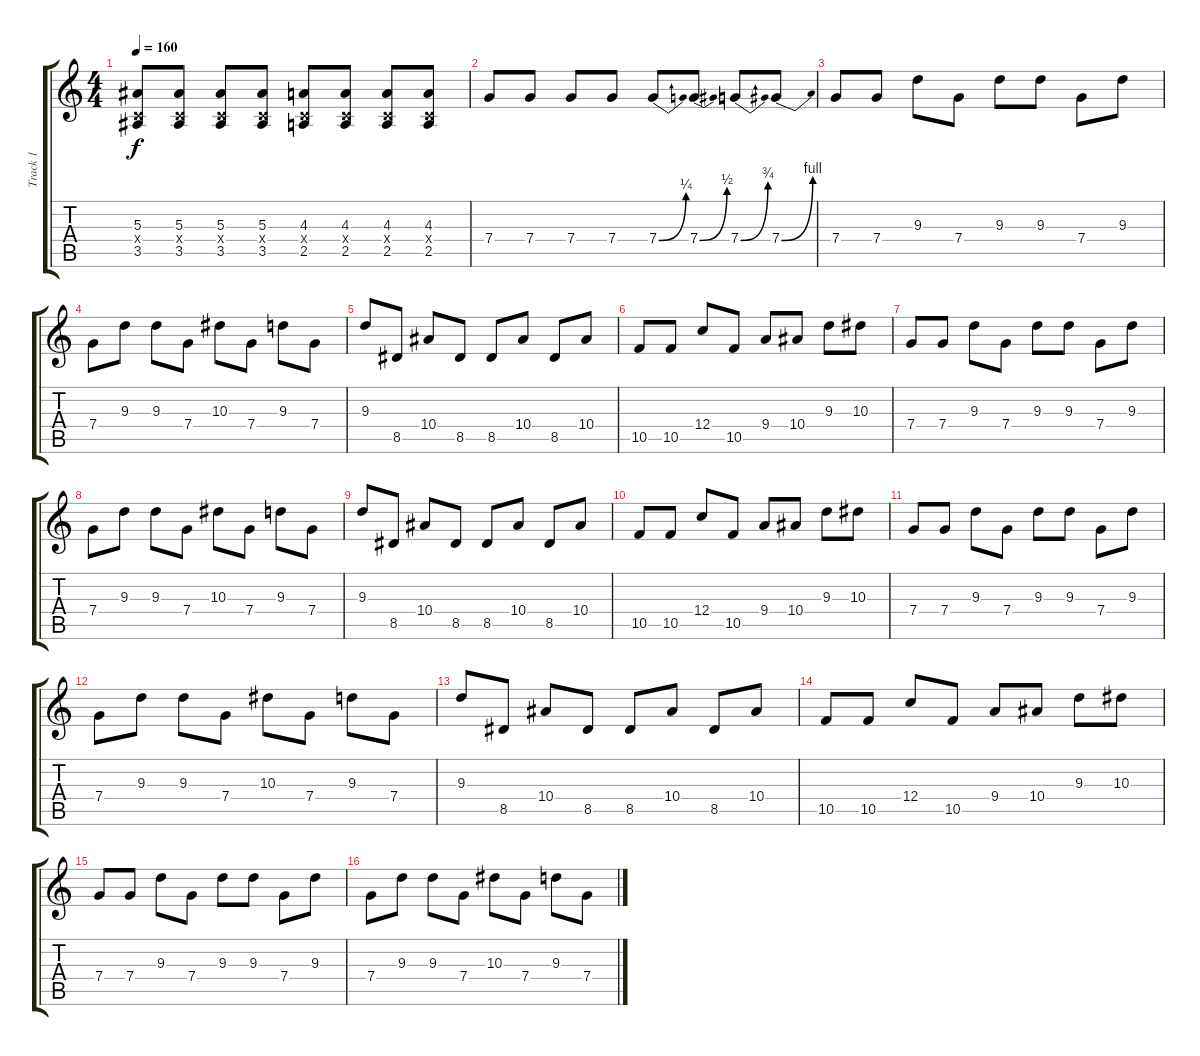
\track ("Track 1" "Track 1") {instrument acousticguitarnylon}
\staff {score tabs}
\tuning (D4 A3 F3 C3 G2 C2) {hide}
\ts (4 4)
\tempo 160
\clef g2
\ks c
(5.3 0.4{x} 3.5).8{dy f} (5.3 0.4{x} 3.5).8 (5.3 0.4{x} 3.5).8 (5.3 0.4{x} 3.5).8 (4.3 0.4{x} 2.5).8 (4.3 0.4{x} 2.5).8 (4.3 0.4{x} 2.5).8 (4.3 0.4{x} 2.5).8 |
7.4.8{instrument electricguitarclean} 7.4.8 7.4.8 7.4.8 7.4{be (bend 0 0 60 1)}.8 7.4{be (bend 0 0 60 2)}.8 7.4{be (bend 0 0 60 3)}.8 7.4{be (bend 0 0 60 4)}.8 |
7.4.8 7.4.8 9.3.8 7.4.8 9.3.8 9.3.8 7.4.8 9.3.8 |
7.4.8 9.3.8 9.3.8 7.4.8 10.3.8 7.4.8 9.3.8 7.4.8 |
9.3.8 8.5.8 10.4.8 8.5.8 8.5.8 10.4.8 8.5.8 10.4.8 |
10.5.8 10.5.8 12.4.8 10.5.8 9.4.8 10.4.8 9.3.8 10.3.8 |
7.4.8 7.4.8 9.3.8 7.4.8 9.3.8 9.3.8 7.4.8 9.3.8 |
7.4.8 9.3.8 9.3.8 7.4.8 10.3.8 7.4.8 9.3.8 7.4.8 |
9.3.8 8.5.8 10.4.8 8.5.8 8.5.8 10.4.8 8.5.8 10.4.8 |
10.5.8 10.5.8 12.4.8 10.5.8 9.4.8 10.4.8 9.3.8 10.3.8 |
7.4.8 7.4.8 9.3.8 7.4.8 9.3.8 9.3.8 7.4.8 9.3.8 |
7.4.8 9.3.8 9.3.8 7.4.8 10.3.8 7.4.8 9.3.8 7.4.8 |
9.3.8 8.5.8 10.4.8 8.5.8 8.5.8 10.4.8 8.5.8 10.4.8 |
10.5.8 10.5.8 12.4.8 10.5.8 9.4.8 10.4.8 9.3.8 10.3.8 |
7.4.8 7.4.8 9.3.8 7.4.8 9.3.8 9.3.8 7.4.8 9.3.8 |
7.4.8 9.3.8 9.3.8 7.4.8 10.3.8 7.4.8 9.3.8 7.4.8
